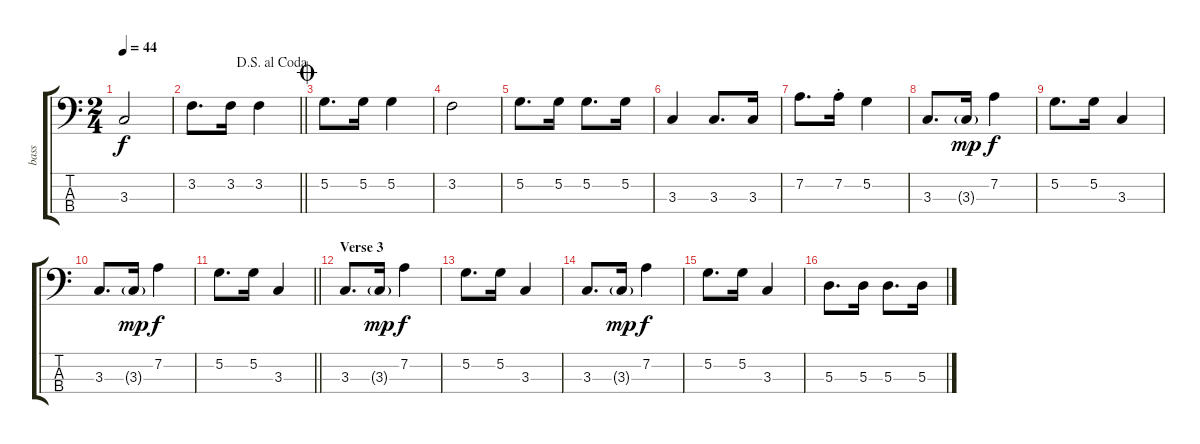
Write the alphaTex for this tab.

\track ("bass" "bass") {instrument electricbassfinger}
\staff {score tabs}
\tuning (G2 D2 A1 E1) {hide}
\ts (2 4)
\tempo 44
\clef f4
\ks c
3.3.2{dy f} |
\jump dalsegnoalcoda
\barLineRight lightlight
3.2.8{d} 3.2.16 3.2.4 |
\jump coda
5.2.8{d} 5.2.16 5.2.4 |
3.2.2 |
5.2.8{d} 5.2.16 5.2.8{d} 5.2.16 |
3.3.4 3.3.8{d} 3.3.16 |
7.2.8{d} 7.2{st}.16 5.2.4 |
3.3.8{d} 3.3{g}.16{dy mp} 7.2.4{dy f} |
5.2.8{d} 5.2.16 3.3.4 |
3.3.8{d} 3.3{g}.16{dy mp} 7.2.4{dy f} |
\barLineRight lightlight
5.2.8{d} 5.2.16 3.3.4 |
\section ("" "Verse 3")
3.3.8{d} 3.3{g}.16{dy mp} 7.2.4{dy f} |
5.2.8{d} 5.2.16 3.3.4 |
3.3.8{d} 3.3{g}.16{dy mp} 7.2.4{dy f} |
5.2.8{d} 5.2.16 3.3.4 |
5.3.8{d} 5.3.16 5.3.8{d} 5.3.16
